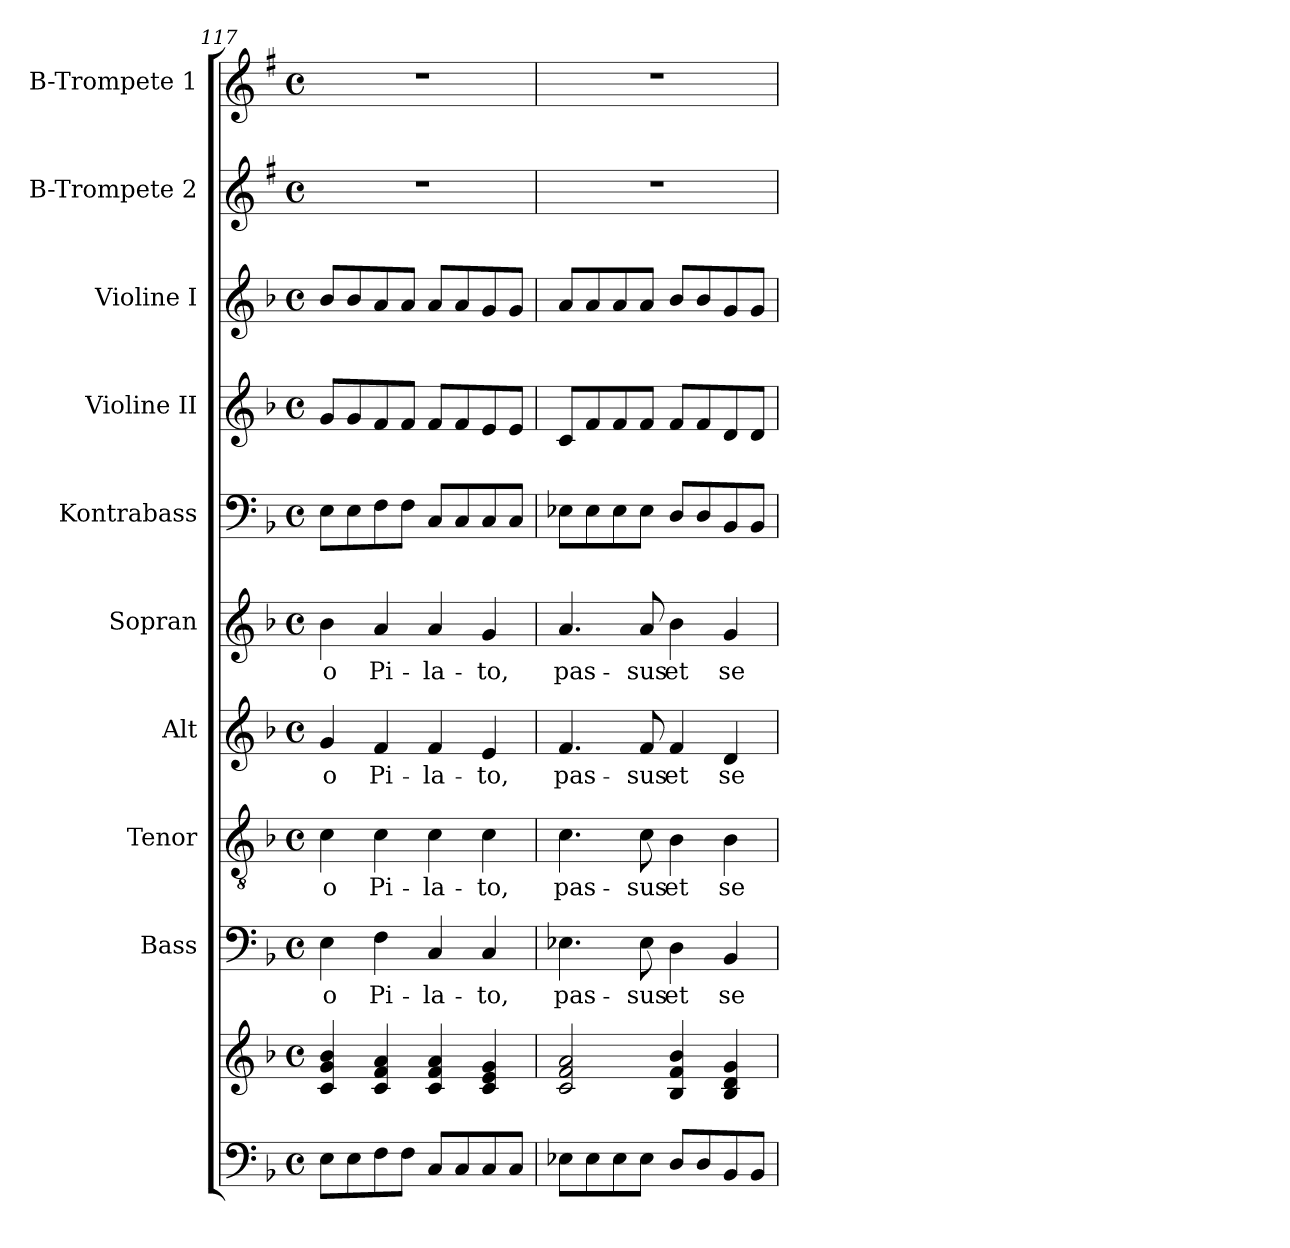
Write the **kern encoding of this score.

**kern	**kern	**kern	**text	**kern	**text	**kern	**text	**kern	**text	**kern	**kern	**kern	**kern	**kern
*part10	*part10	*part9	*part9	*part8	*part8	*part7	*part7	*part6	*part6	*part5	*part4	*part3	*part2	*part1
*staff11	*staff10	*staff9	*staff9	*staff8	*staff8	*staff7	*staff7	*staff6	*staff6	*staff5	*staff4	*staff3	*staff2	*staff1
*	*	*I"Bass	*	*I"Tenor	*	*I"Alt	*	*I"Sopran	*	*I"Kontrabass	*I"Violine II	*I"Violine I	*I"B-Trompete 2	*I"B-Trompete 1
*	*	*I'B.	*	*I'T.	*	*I'A.	*	*I'S.	*	*I'Kb.	*I'Vl. II	*I'Vl. I	*I'B Trp. 2	*I'B Trp. 1
*clefF4	*clefG2	*clefF4	*	*clefGv2	*	*clefG2	*	*clefG2	*	*clefF4	*clefG2	*clefG2	*clefG2	*clefG2
*	*	*	*	*	*	*	*	*	*	*ITrd7c12	*	*	*ITrd1c2	*ITrd1c2
*k[b-]	*k[b-]	*k[b-]	*	*k[b-]	*	*k[b-]	*	*k[b-]	*	*k[b-]	*k[b-]	*k[b-]	*k[b-]	*k[b-]
*F:	*F:	*F:	*	*F:	*	*F:	*	*F:	*	*F:	*F:	*F:	*F:	*F:
*M4/4	*M4/4	*M4/4	*	*M4/4	*	*M4/4	*	*M4/4	*	*M4/4	*M4/4	*M4/4	*M4/4	*M4/4
*met(c)	*met(c)	*met(c)	*	*met(c)	*	*met(c)	*	*met(c)	*	*met(c)	*met(c)	*met(c)	*met(c)	*met(c)
=117	=117	=117	=117	=117	=117	=117	=117	=117	=117	=117	=117	=117	=117	=117
!	!	!	!LO:LY:b	!	!LO:LY:b	!	!LO:LY:b	!	!LO:LY:b	!	!	!	!	!
8E\L	4c/ 4g/ 4b-/	4E\	-o	4c\	-o	4g/	-o	4b-\	-o	8EE\L	8g/L	8b-/L	1r	1r
8E\	.	.	.	.	.	.	.	.	.	8EE\	8g/	8b-/	.	.
!	!	!	!LO:LY:b	!	!LO:LY:b	!	!LO:LY:b	!	!LO:LY:b	!	!	!	!	!
8F\	4c/ 4f/ 4a/	4F\	Pi-	4c\	Pi-	4f/	Pi-	4a/	Pi-	8FF\	8f/	8a/	.	.
8F\J	.	.	.	.	.	.	.	.	.	8FF\J	8f/J	8a/J	.	.
!	!	!	!LO:LY:b	!	!LO:LY:b	!	!LO:LY:b	!	!LO:LY:b	!	!	!	!	!
8C/L	4c/ 4f/ 4a/	4C/	-la-	4c\	-la-	4f/	-la-	4a/	-la-	8CC/L	8f/L	8a/L	.	.
8C/	.	.	.	.	.	.	.	.	.	8CC/	8f/	8a/	.	.
!	!	!	!LO:LY:b	!	!LO:LY:b	!	!LO:LY:b	!	!LO:LY:b	!	!	!	!	!
8C/	4c/ 4e/ 4g/	4C/	-to,	4c\	-to,	4e/	-to,	4g/	-to,	8CC/	8e/	8g/	.	.
8C/J	.	.	.	.	.	.	.	.	.	8CC/J	8e/J	8g/J	.	.
=118	=118	=118	=118	=118	=118	=118	=118	=118	=118	=118	=118	=118	=118	=118
!	!	!	!LO:LY:b	!	!LO:LY:b	!	!LO:LY:b	!	!LO:LY:b	!	!	!	!	!
8E-X\L	2c/ 2f/ 2a/	4.E-X\	pas-	4.c\	pas-	4.f/	pas-	4.a/	pas-	8EE-X\L	8c/L	8a/L	1r	1r
8E-\	.	.	.	.	.	.	.	.	.	8EE-\	8f/	8a/	.	.
8E-\	.	.	.	.	.	.	.	.	.	8EE-\	8f/	8a/	.	.
!	!	!	!LO:LY:b	!	!LO:LY:b	!	!LO:LY:b	!	!LO:LY:b	!	!	!	!	!
8E-\J	.	8E-\	-sus	8c\	-sus	8f/	-sus	8a/	-sus	8EE-\J	8f/J	8a/J	.	.
!	!	!	!LO:LY:b	!	!LO:LY:b	!	!LO:LY:b	!	!LO:LY:b	!	!	!	!	!
8D/L	4B-/ 4f/ 4b-/	4D\	et	4B-\	et	4f/	et	4b-\	et	8DD/L	8f/L	8b-/L	.	.
8D/	.	.	.	.	.	.	.	.	.	8DD/	8f/	8b-/	.	.
!	!	!	!LO:LY:b	!	!LO:LY:b	!	!LO:LY:b	!	!LO:LY:b	!	!	!	!	!
8BB-/	4B-/ 4d/ 4g/	4BB-/	se-	4B-\	se-	4d/	se-	4g/	se-	8BBB-/	8d/	8g/	.	.
8BB-/J	.	.	.	.	.	.	.	.	.	8BBB-/J	8d/J	8g/J	.	.
=	=	=	=	=	=	=	=	=	=	=	=	=	=	=
*-	*-	*-	*-	*-	*-	*-	*-	*-	*-	*-	*-	*-	*-	*-
